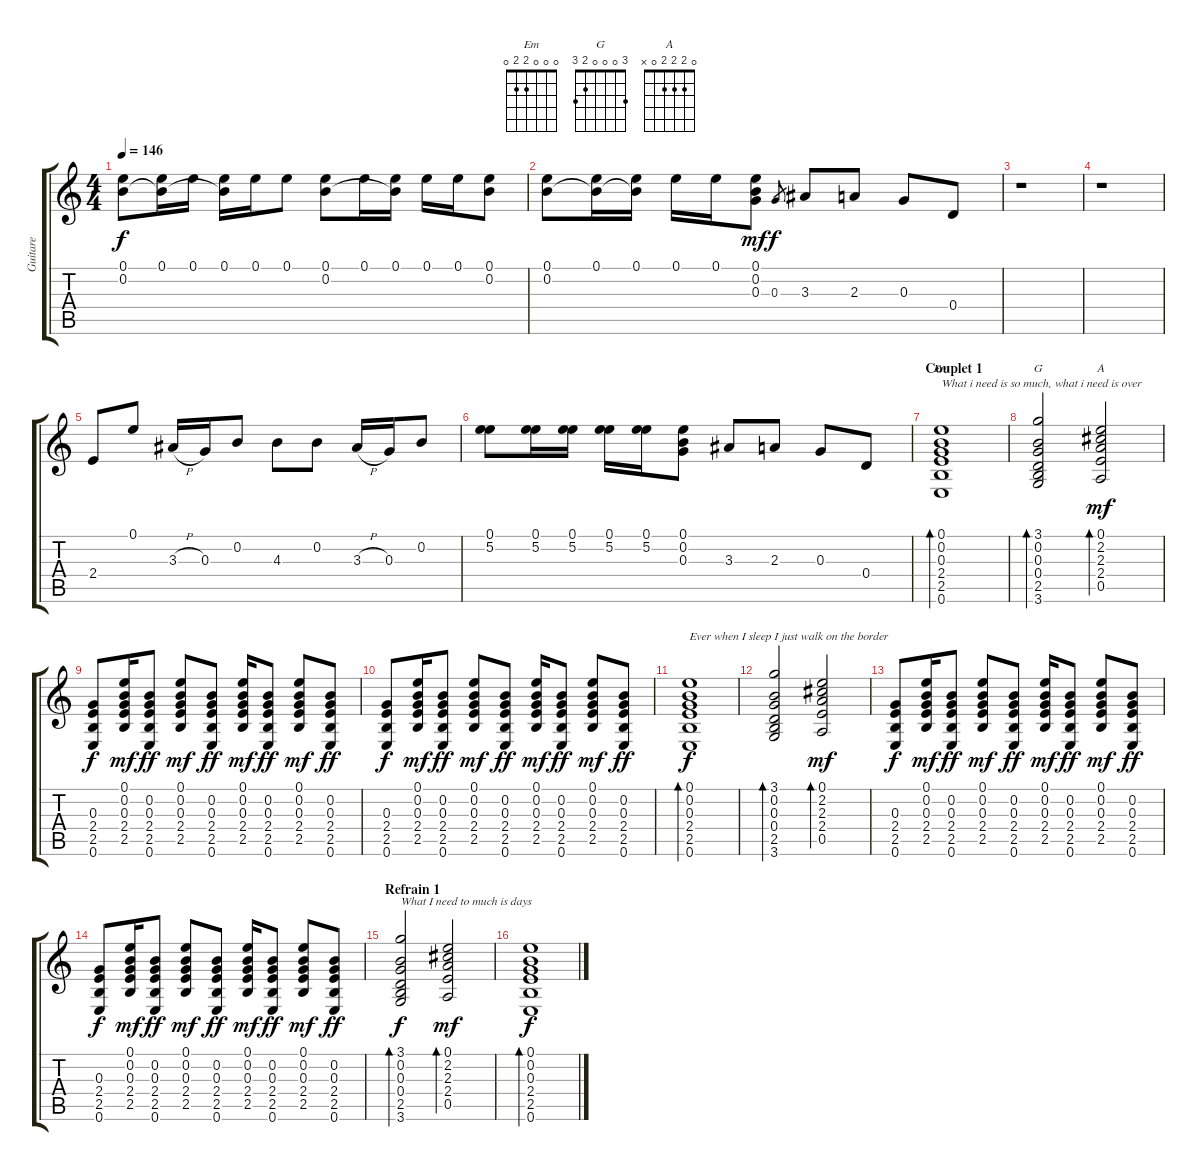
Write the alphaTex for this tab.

\track ("Guitare" "Guitare") {instrument acousticguitarsteel}
\staff {score tabs}
\tuning (E4 B3 G3 D3 A2 E2) {hide}
\chord ("Em" 0 0 0 2 2 0)
\chord ("G" 3 0 0 0 2 3)
\chord ("A" 0 2 2 2 0 x)
\ts (4 4)
\tempo 146
\clef g2
\ks c
(0.1 0.2).8{dy f instrument acousticguitarsteel} (0.1 0.2{t}).16 0.1.16 (0.1 0.2{t}).16 0.1.16 0.1.8 (0.1 0.2).8 0.1.16 (0.1 0.2{t}).16 0.1.16 0.1.16 (0.1 0.2).8 |
(0.1 0.2).8 (0.1 0.2{t}).16 (0.1 0.2{t}).16 0.1.16 0.1.16 (0.1 0.2 0.3).8{dy mf} 0.3.8{gr dy f} 3.3.8 2.3.8 0.3.8 0.4.8 |
r.1 |
r.1 |
2.4.8 0.1.8 3.3{h}.16 0.3.16 0.2.8 4.3.8 0.2.8 3.3{h}.16 0.3.16 0.2.8 |
(0.1 5.2).8 (0.1 5.2).16 (0.1 5.2).16 (0.1 5.2).16 (0.1 5.2).16 (0.1 0.2 0.3).8 3.3.8 2.3.8 0.3.8 0.4.8 |
\section ("" "Couplet 1")
(0.1 0.2 0.3 2.4 2.5 0.6).1{bd 60 ch "Em" txt "What i need is so much, what i need is over"} |
(3.1 0.2 0.3 0.4 2.5 3.6).2{bd 60 ch "G"} (0.1 2.2 2.3 2.4 0.5).2{bd 60 ch "A" dy mf} |
(0.3 2.4 2.5 0.6).8{dy f} (0.1 0.2 0.3 2.4 2.5).16{dy mf} (0.2 0.3 2.4 2.5 0.6).8{dy ff} (0.1 0.2 0.3 2.4 2.5).8{dy mf} (0.2 0.3 2.4 2.5 0.6).8{dy ff} (0.1 0.2 0.3 2.4 2.5).16{dy mf} (0.2 0.3 2.4 2.5 0.6).8{dy ff} (0.1 0.2 0.3 2.4 2.5).8{dy mf} (0.2 0.3 2.4 2.5 0.6).8{dy ff} |
(0.3 2.4 2.5 0.6).8{dy f} (0.1 0.2 0.3 2.4 2.5).16{dy mf} (0.2 0.3 2.4 2.5 0.6).8{dy ff} (0.1 0.2 0.3 2.4 2.5).8{dy mf} (0.2 0.3 2.4 2.5 0.6).8{dy ff} (0.1 0.2 0.3 2.4 2.5).16{dy mf} (0.2 0.3 2.4 2.5 0.6).8{dy ff} (0.1 0.2 0.3 2.4 2.5).8{dy mf} (0.2 0.3 2.4 2.5 0.6).8{dy ff} |
(0.1 0.2 0.3 2.4 2.5 0.6).1{bd 60 txt "Ever when I sleep I just walk on the border" dy f} |
(3.1 0.2 0.3 0.4 2.5 3.6).2{bd 60} (0.1 2.2 2.3 2.4 0.5).2{bd 60 dy mf} |
(0.3 2.4 2.5 0.6).8{dy f} (0.1 0.2 0.3 2.4 2.5).16{dy mf} (0.2 0.3 2.4 2.5 0.6).8{dy ff} (0.1 0.2 0.3 2.4 2.5).8{dy mf} (0.2 0.3 2.4 2.5 0.6).8{dy ff} (0.1 0.2 0.3 2.4 2.5).16{dy mf} (0.2 0.3 2.4 2.5 0.6).8{dy ff} (0.1 0.2 0.3 2.4 2.5).8{dy mf} (0.2 0.3 2.4 2.5 0.6).8{dy ff} |
(0.3 2.4 2.5 0.6).8{dy f} (0.1 0.2 0.3 2.4 2.5).16{dy mf} (0.2 0.3 2.4 2.5 0.6).8{dy ff} (0.1 0.2 0.3 2.4 2.5).8{dy mf} (0.2 0.3 2.4 2.5 0.6).8{dy ff} (0.1 0.2 0.3 2.4 2.5).16{dy mf} (0.2 0.3 2.4 2.5 0.6).8{dy ff} (0.1 0.2 0.3 2.4 2.5).8{dy mf} (0.2 0.3 2.4 2.5 0.6).8{dy ff} |
\section ("" "Refrain 1")
(3.1 0.2 0.3 0.4 2.5 3.6).2{bd 60 txt "What I need to much is days" dy f} (0.1 2.2 2.3 2.4 0.5).2{bd 60 dy mf} |
(0.1 0.2 0.3 2.4 2.5 0.6).1{bd 60 dy f}
